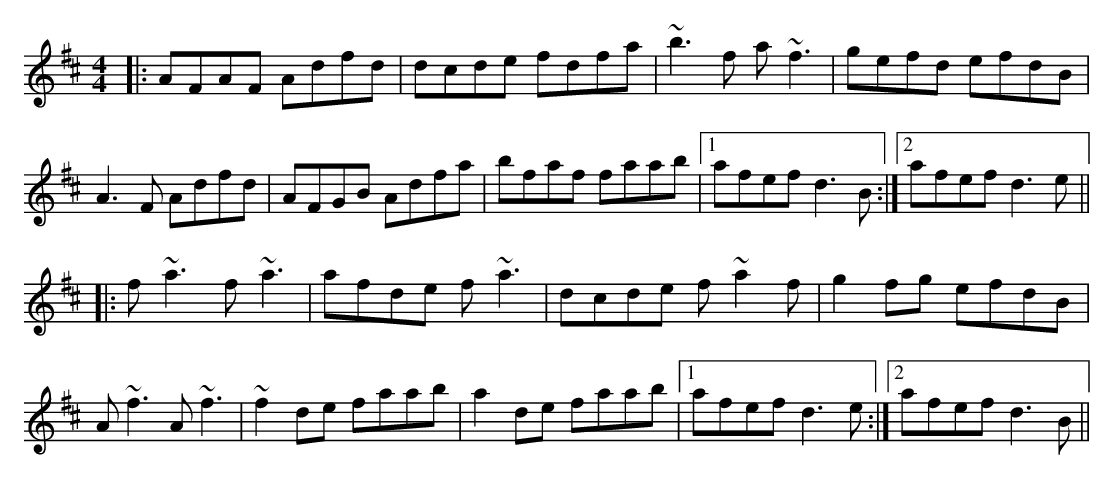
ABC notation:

X:1
M:4/4
K:D
|:AFAF Adfd|dcde fdfa|~b3f a~f3|gefd efdB|
A3F Adfd|AFGB Adfa|bfaf faab|1 afef d3B:|2 afef d3e||
|:f~a3 f~a3|afde f~a3|dcde f~a2f|g2fg efdB|
A ~f3 A ~f3|~f2de faab|a2de faab|1 afef d3e:|2 afef d3B||
